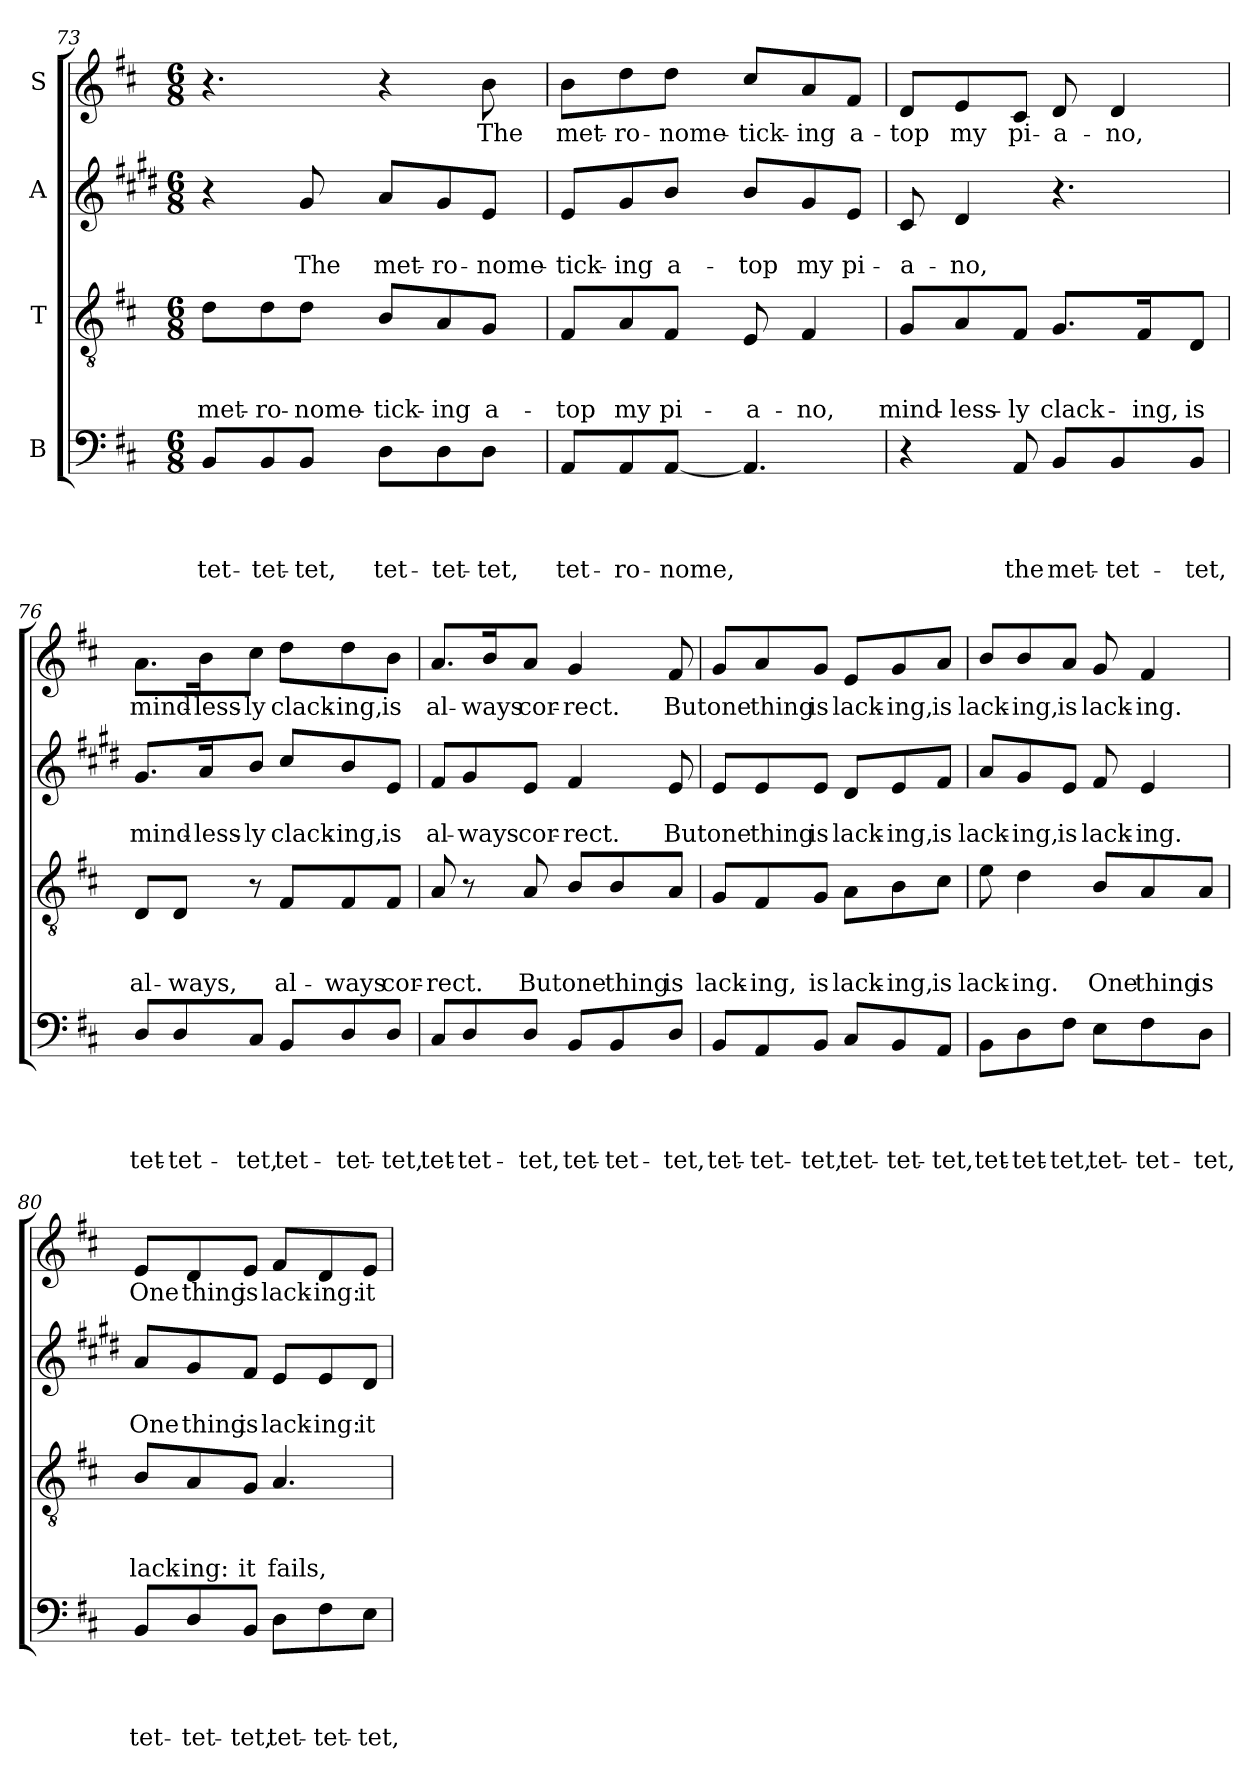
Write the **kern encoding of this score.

**kern	**text	**text	**text	**text	**kern	**text	**text	**text	**kern	**text	**text	**kern	**text
*part4	*part4	*part4	*part4	*part4	*part3	*part3	*part3	*part3	*part2	*part2	*part2	*part1	*part1
*staff4	*staff4	*staff4	*staff4	*staff4	*staff3	*staff3	*staff3	*staff3	*staff2	*staff2	*staff2	*staff1	*staff1
*I"B	*	*	*	*	*I"T	*	*	*	*I"A	*	*	*I"S	*
*clefF4	*	*	*	*	*clefGv2	*	*	*	*clefG2	*	*	*clefG2	*
*	*	*	*	*	*	*	*	*	*ITrd1c2	*	*	*	*
*k[f#c#]	*	*	*	*	*k[f#c#]	*	*	*	*k[f#c#]	*	*	*k[f#c#]	*
*D:	*	*	*	*	*D:	*	*	*	*D:	*	*	*D:	*
*M6/8	*	*	*	*	*M6/8	*	*	*	*M6/8	*	*	*M6/8	*
=73	=73	=73	=73	=73	=73	=73	=73	=73	=73	=73	=73	=73	=73
!	!	!	!	!LO:LY:b	!	!	!	!LO:LY:b	!	!	!	!	!
8BB/L	.	.	.	tet-	8d\L	.	.	met-	4r	.	.	4.r	.
!	!	!	!	!LO:LY:b	!	!	!	!LO:LY:b	!	!	!	!	!
8BB/	.	.	.	-tet-	8d\	.	.	-ro-	.	.	.	.	.
!	!	!	!	!LO:LY:b	!	!	!	!LO:LY:b	!	!	!LO:LY:b	!	!
8BB/J	.	.	.	-tet,	8d\J	.	.	-nome-	8f#/	.	The	.	.
!	!	!	!	!LO:LY:b	!	!	!	!LO:LY:b	!	!	!LO:LY:b	!	!
8D\L	.	.	.	tet-	8B/L	.	.	-tick-	8g/L	.	met-	4r	.
!	!	!	!	!LO:LY:b	!	!	!	!LO:LY:b	!	!	!LO:LY:b	!	!
8D\	.	.	.	-tet-	8A/	.	.	-ing	8f#/	.	-ro-	.	.
!	!	!	!	!LO:LY:b	!	!	!	!LO:LY:b	!	!	!LO:LY:b	!	!LO:LY:b
8D\J	.	.	.	-tet,	8G/J	.	.	a-	8d/J	.	-nome-	8b\	The
=74	=74	=74	=74	=74	=74	=74	=74	=74	=74	=74	=74	=74	=74
!	!	!	!	!LO:LY:b	!	!	!	!LO:LY:b	!	!	!LO:LY:b	!	!LO:LY:b
8AA/L	.	.	.	tet-	8F#/L	.	.	-top	8d/L	.	-tick-	8b\L	met-
!	!	!	!	!LO:LY:b	!	!	!	!LO:LY:b	!	!	!LO:LY:b	!	!LO:LY:b
8AA/	.	.	.	-ro-	8A/	.	.	my	8f#/	.	-ing	8dd\	-ro-
!	!	!	!	!LO:LY:b	!	!	!	!LO:LY:b	!	!	!LO:LY:b	!	!LO:LY:b
[8AA/J	.	.	.	-nome,	8F#/J	.	.	pi-	8a/J	.	a-	8dd\J	-nome-
!	!	!	!	!	!	!	!	!LO:LY:b	!	!	!LO:LY:b	!	!LO:LY:b
4.AA/]	.	.	.	.	8E/	.	.	-a-	8a/L	.	-top	8cc#/L	-tick-
!	!	!	!	!	!	!	!	!LO:LY:b	!	!	!LO:LY:b	!	!LO:LY:b
.	.	.	.	.	4F#/	.	.	-no,	8f#/	.	my	8a/	-ing
!	!	!	!	!	!	!	!	!	!	!	!LO:LY:b	!	!LO:LY:b
.	.	.	.	.	.	.	.	.	8d/J	.	pi-	8f#/J	a-
=75	=75	=75	=75	=75	=75	=75	=75	=75	=75	=75	=75	=75	=75
!	!	!	!	!	!	!	!	!LO:LY:b	!	!	!LO:LY:b	!	!LO:LY:b
4r	.	.	.	.	8G/L	.	.	mind-	8B/	.	-a-	8d/L	-top
!	!	!	!	!	!	!	!	!LO:LY:b	!	!	!LO:LY:b	!	!LO:LY:b
.	.	.	.	.	8A/	.	.	-less-	4c#/	.	-no,	8e/	my
!	!	!	!	!LO:LY:b	!	!	!	!LO:LY:b	!	!	!	!	!LO:LY:b
8AA/	.	.	.	the	8F#/J	.	.	-ly	.	.	.	8c#/J	pi-
!	!	!	!	!LO:LY:b	!	!	!	!LO:LY:b	!	!	!	!	!LO:LY:b
8BB/L	.	.	.	met-	8.G/L	.	.	clack-	4.r	.	.	8d/	-a-
!	!	!	!	!LO:LY:b	!	!	!	!	!	!	!	!	!LO:LY:b
8BB/	.	.	.	-tet-	.	.	.	.	.	.	.	4d/	-no,
!	!	!	!	!	!	!	!	!LO:LY:b	!	!	!	!	!
.	.	.	.	.	16F#/k	.	.	-ing,	.	.	.	.	.
!	!	!	!	!LO:LY:b	!	!	!	!LO:LY:b	!	!	!	!	!
8BB/J	.	.	.	-tet,	8D/J	.	.	is	.	.	.	.	.
!!LO:LB:g=z
=76	=76	=76	=76	=76	=76	=76	=76	=76	=76	=76	=76	=76	=76
!	!	!	!	!LO:LY:b	!	!	!	!LO:LY:b	!	!	!LO:LY:b	!	!LO:LY:b
8D/L	.	.	.	tet-	8D/L	.	.	al-	8.f#/L	.	mind-	8.a\L	mind-
!	!	!	!	!LO:LY:b	!	!	!	!LO:LY:b	!	!	!	!	!
8D/	.	.	.	-tet-	8D/J	.	.	-ways,	.	.	.	.	.
!	!	!	!	!	!	!	!	!	!	!	!LO:LY:b	!	!LO:LY:b
.	.	.	.	.	.	.	.	.	16g/k	.	-less-	16b\k	-less-
!	!	!	!	!LO:LY:b	!	!	!	!	!	!	!LO:LY:b	!	!LO:LY:b
8C#/J	.	.	.	-tet,	8r	.	.	.	8a/J	.	-ly	8cc#\J	-ly
!	!	!	!	!LO:LY:b	!	!	!	!LO:LY:b	!	!	!LO:LY:b	!	!LO:LY:b
8BB/L	.	.	.	tet-	8F#/L	.	.	al-	8b/L	.	clack-	8dd\L	clack-
!	!	!	!	!LO:LY:b	!	!	!	!LO:LY:b	!	!	!LO:LY:b	!	!LO:LY:b
8D/	.	.	.	-tet-	8F#/	.	.	-ways	8a/	.	-ing,	8dd\	-ing,
!	!	!	!	!LO:LY:b	!	!	!	!LO:LY:b	!	!	!LO:LY:b	!	!LO:LY:b
8D/J	.	.	.	-tet,	8F#/J	.	.	cor-	8d/J	.	is	8b\J	is
=77	=77	=77	=77	=77	=77	=77	=77	=77	=77	=77	=77	=77	=77
!	!	!	!	!LO:LY:b	!	!	!	!LO:LY:b	!	!	!LO:LY:b	!	!LO:LY:b
8C#/L	.	.	.	tet-	8A/	.	.	-rect.	8e/L	.	al-	8.a/L	al-
!	!	!	!	!LO:LY:b	!	!	!	!	!	!	!LO:LY:b	!	!
8D/	.	.	.	-tet-	8r	.	.	.	8f#/	.	-ways	.	.
!	!	!	!	!	!	!	!	!	!	!	!	!	!LO:LY:b
.	.	.	.	.	.	.	.	.	.	.	.	16b/k	-ways
!	!	!	!	!LO:LY:b	!	!	!	!LO:LY:b	!	!	!LO:LY:b	!	!LO:LY:b
8D/J	.	.	.	-tet,	8A/	.	.	But	8d/J	.	cor-	8a/J	cor-
!	!	!	!	!LO:LY:b	!	!	!	!LO:LY:b	!	!	!LO:LY:b	!	!LO:LY:b
8BB/L	.	.	.	tet-	8B/L	.	.	one	4e/	.	-rect.	4g/	-rect.
!	!	!	!	!LO:LY:b	!	!	!	!LO:LY:b	!	!	!	!	!
8BB/	.	.	.	-tet-	8B/	.	.	thing	.	.	.	.	.
!	!	!	!	!LO:LY:b	!	!	!	!LO:LY:b	!	!	!LO:LY:b	!	!LO:LY:b
8D/J	.	.	.	-tet,	8A/J	.	.	is	8d/	.	But	8f#/	But
=78	=78	=78	=78	=78	=78	=78	=78	=78	=78	=78	=78	=78	=78
!	!	!	!	!LO:LY:b	!	!	!	!LO:LY:b	!	!	!LO:LY:b	!	!LO:LY:b
8BB/L	.	.	.	tet-	8G/L	.	.	lack-	8d/L	.	one	8g/L	one
!	!	!	!	!LO:LY:b	!	!	!	!LO:LY:b	!	!	!LO:LY:b	!	!LO:LY:b
8AA/	.	.	.	-tet-	8F#/	.	.	-ing,	8d/	.	thing	8a/	thing
!	!	!	!	!LO:LY:b	!	!	!	!LO:LY:b	!	!	!LO:LY:b	!	!LO:LY:b
8BB/J	.	.	.	-tet,	8G/J	.	.	is	8d/J	.	is	8g/J	is
!	!	!	!	!LO:LY:b	!	!	!	!LO:LY:b	!	!	!LO:LY:b	!	!LO:LY:b
8C#/L	.	.	.	tet-	8A\L	.	.	lack-	8c#/L	.	lack-	8e/L	lack-
!	!	!	!	!LO:LY:b	!	!	!	!LO:LY:b	!	!	!LO:LY:b	!	!LO:LY:b
8BB/	.	.	.	-tet-	8B\	.	.	-ing,	8d/	.	-ing,	8g/	-ing,
!	!	!	!	!LO:LY:b	!	!	!	!LO:LY:b	!	!	!LO:LY:b	!	!LO:LY:b
8AA/J	.	.	.	-tet,	8c#\J	.	.	is	8e/J	.	is	8a/J	is
=79	=79	=79	=79	=79	=79	=79	=79	=79	=79	=79	=79	=79	=79
!	!	!	!	!LO:LY:b	!	!	!	!LO:LY:b	!	!	!LO:LY:b	!	!LO:LY:b
8BB\L	.	.	.	tet-	8e\	.	.	lack-	8g/L	.	lack-	8b/L	lack-
!	!	!	!	!LO:LY:b	!	!	!	!LO:LY:b	!	!	!LO:LY:b	!	!LO:LY:b
8D\	.	.	.	-tet-	4d\	.	.	-ing.	8f#/	.	-ing,	8b/	-ing,
!	!	!	!	!LO:LY:b	!	!	!	!	!	!	!LO:LY:b	!	!LO:LY:b
8F#\J	.	.	.	-tet,	.	.	.	.	8d/J	.	is	8a/J	is
!	!	!	!	!LO:LY:b	!	!	!	!LO:LY:b	!	!	!LO:LY:b	!	!LO:LY:b
8E\L	.	.	.	tet-	8B/L	.	.	One	8e/	.	lack-	8g/	lack-
!	!	!	!	!LO:LY:b	!	!	!	!LO:LY:b	!	!	!LO:LY:b	!	!LO:LY:b
8F#\	.	.	.	-tet-	8A/	.	.	thing	4d/	.	-ing.	4f#/	-ing.
!	!	!	!	!LO:LY:b	!	!	!	!LO:LY:b	!	!	!	!	!
8D\J	.	.	.	-tet,	8A/J	.	.	is	.	.	.	.	.
!!LO:PB:g=z
=80	=80	=80	=80	=80	=80	=80	=80	=80	=80	=80	=80	=80	=80
!	!	!	!	!LO:LY:b	!	!	!	!LO:LY:b	!	!	!LO:LY:b	!	!LO:LY:b
8BB/L	.	.	.	tet-	8B/L	.	.	lack-	8g/L	.	One	8e/L	One
!	!	!	!	!LO:LY:b	!	!	!	!LO:LY:b	!	!	!LO:LY:b	!	!LO:LY:b
8D/	.	.	.	-tet-	8A/	.	.	-ing:	8f#/	.	thing	8d/	thing
!	!	!	!	!LO:LY:b	!	!	!	!LO:LY:b	!	!	!LO:LY:b	!	!LO:LY:b
8BB/J	.	.	.	-tet,	8G/J	.	.	it	8e/J	.	is	8e/J	is
!	!	!	!	!LO:LY:b	!	!	!	!LO:LY:b	!	!	!LO:LY:b	!	!LO:LY:b
8D\L	.	.	.	tet-	4.A/	.	.	fails,	8d/L	.	lack-	8f#/L	lack-
!	!	!	!	!LO:LY:b	!	!	!	!	!	!	!LO:LY:b	!	!LO:LY:b
8F#\	.	.	.	-tet-	.	.	.	.	8d/	.	-ing:	8d/	-ing:
!	!	!	!	!LO:LY:b	!	!	!	!	!	!	!LO:LY:b	!	!LO:LY:b
8E\J	.	.	.	-tet,	.	.	.	.	8c#/J	.	it	8e/J	it
=	=	=	=	=	=	=	=	=	=	=	=	=	=
*-	*-	*-	*-	*-	*-	*-	*-	*-	*-	*-	*-	*-	*-
